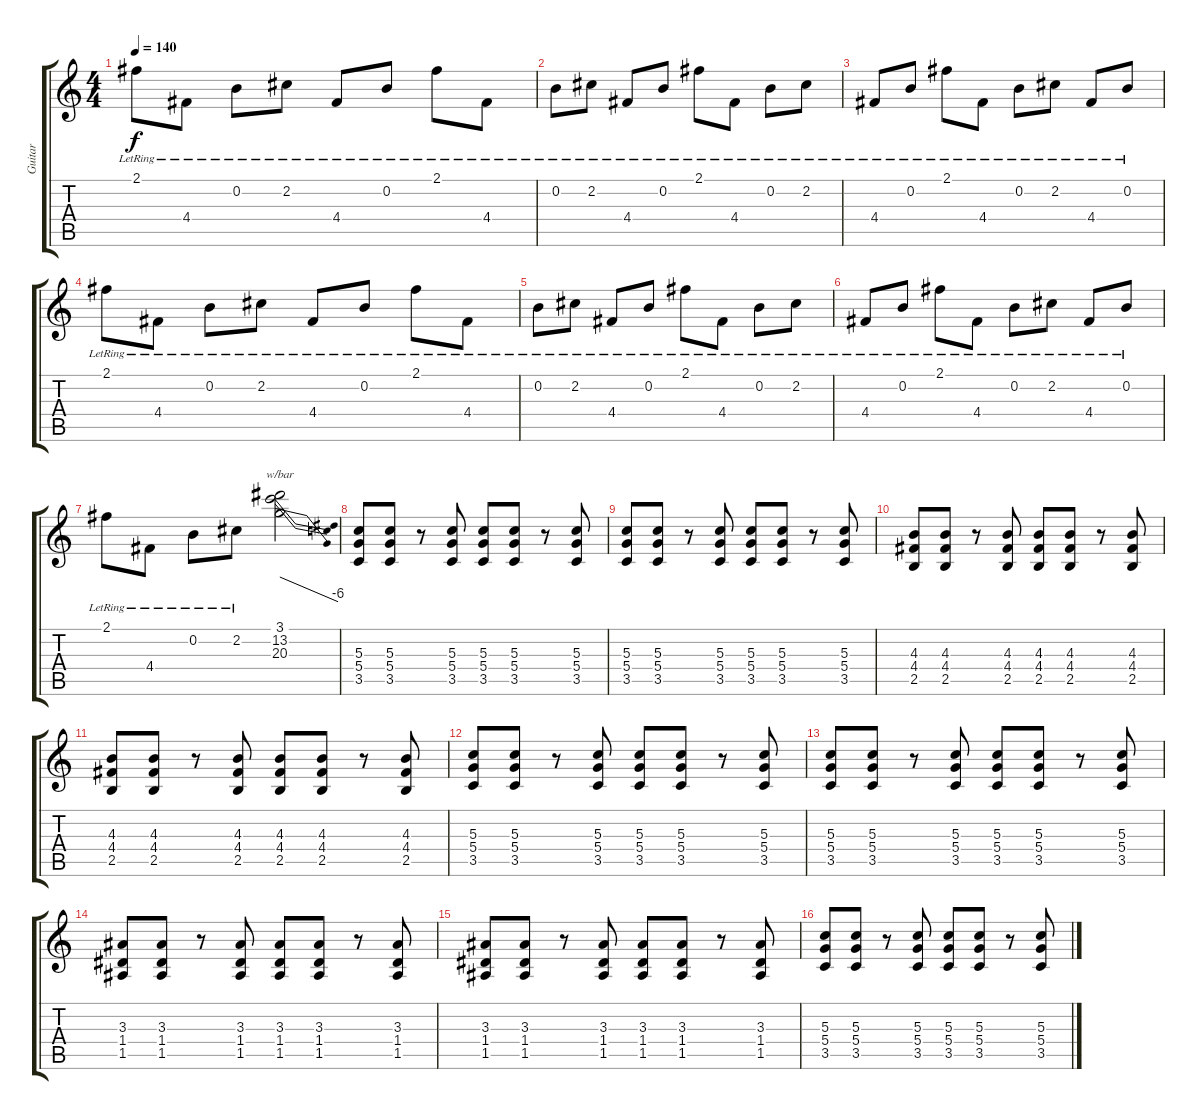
\track ("Guitar" "Guitar") {instrument acousticguitarsteel}
\staff {score tabs}
\tuning (E4 B3 G3 D3 A2 E2) {hide}
\ts (4 4)
\tempo 140
\clef g2
\ks c
2.1{lr}.8{dy f} 4.4{lr}.8 0.2{lr}.8 2.2{lr}.8 4.4{lr}.8 0.2{lr}.8 2.1{lr}.8 4.4{lr}.8 |
0.2{lr}.8 2.2{lr}.8 4.4{lr}.8 0.2{lr}.8 2.1{lr}.8 4.4{lr}.8 0.2{lr}.8 2.2{lr}.8 |
4.4{lr}.8 0.2{lr}.8 2.1{lr}.8 4.4{lr}.8 0.2{lr}.8 2.2{lr}.8 4.4{lr}.8 0.2{lr}.8 |
2.1{lr}.8 4.4{lr}.8 0.2{lr}.8 2.2{lr}.8 4.4{lr}.8 0.2{lr}.8 2.1{lr}.8 4.4{lr}.8 |
0.2{lr}.8 2.2{lr}.8 4.4{lr}.8 0.2{lr}.8 2.1{lr}.8 4.4{lr}.8 0.2{lr}.8 2.2{lr}.8 |
4.4{lr}.8 0.2{lr}.8 2.1{lr}.8 4.4{lr}.8 0.2{lr}.8 2.2{lr}.8 4.4{lr}.8 0.2{lr}.8 |
2.1{lr}.8 4.4{lr}.8 0.2{lr}.8 2.2{lr}.8 (3.1 13.2 20.3).2{tbe (dive default 0 0 60 -24) instrument distortionguitar} |
(5.3 5.4 3.5).8 (5.3 5.4 3.5).8 r.8 (5.3 5.4 3.5).8 (5.3 5.4 3.5).8 (5.3 5.4 3.5).8 r.8 (5.3 5.4 3.5).8 |
(5.3 5.4 3.5).8 (5.3 5.4 3.5).8 r.8 (5.3 5.4 3.5).8 (5.3 5.4 3.5).8 (5.3 5.4 3.5).8 r.8 (5.3 5.4 3.5).8 |
(4.3 4.4 2.5).8 (4.3 4.4 2.5).8 r.8 (4.3 4.4 2.5).8 (4.3 4.4 2.5).8 (4.3 4.4 2.5).8 r.8 (4.3 4.4 2.5).8 |
(4.3 4.4 2.5).8 (4.3 4.4 2.5).8 r.8 (4.3 4.4 2.5).8 (4.3 4.4 2.5).8 (4.3 4.4 2.5).8 r.8 (4.3 4.4 2.5).8 |
(5.3 5.4 3.5).8 (5.3 5.4 3.5).8 r.8 (5.3 5.4 3.5).8 (5.3 5.4 3.5).8 (5.3 5.4 3.5).8 r.8 (5.3 5.4 3.5).8 |
(5.3 5.4 3.5).8 (5.3 5.4 3.5).8 r.8 (5.3 5.4 3.5).8 (5.3 5.4 3.5).8 (5.3 5.4 3.5).8 r.8 (5.3 5.4 3.5).8 |
(3.3 1.4 1.5).8 (3.3 1.4 1.5).8 r.8 (3.3 1.4 1.5).8 (3.3 1.4 1.5).8 (3.3 1.4 1.5).8 r.8 (3.3 1.4 1.5).8 |
(3.3 1.4 1.5).8 (3.3 1.4 1.5).8 r.8 (3.3 1.4 1.5).8 (3.3 1.4 1.5).8 (3.3 1.4 1.5).8 r.8 (3.3 1.4 1.5).8 |
(5.3 5.4 3.5).8 (5.3 5.4 3.5).8 r.8 (5.3 5.4 3.5).8 (5.3 5.4 3.5).8 (5.3 5.4 3.5).8 r.8 (5.3 5.4 3.5).8
